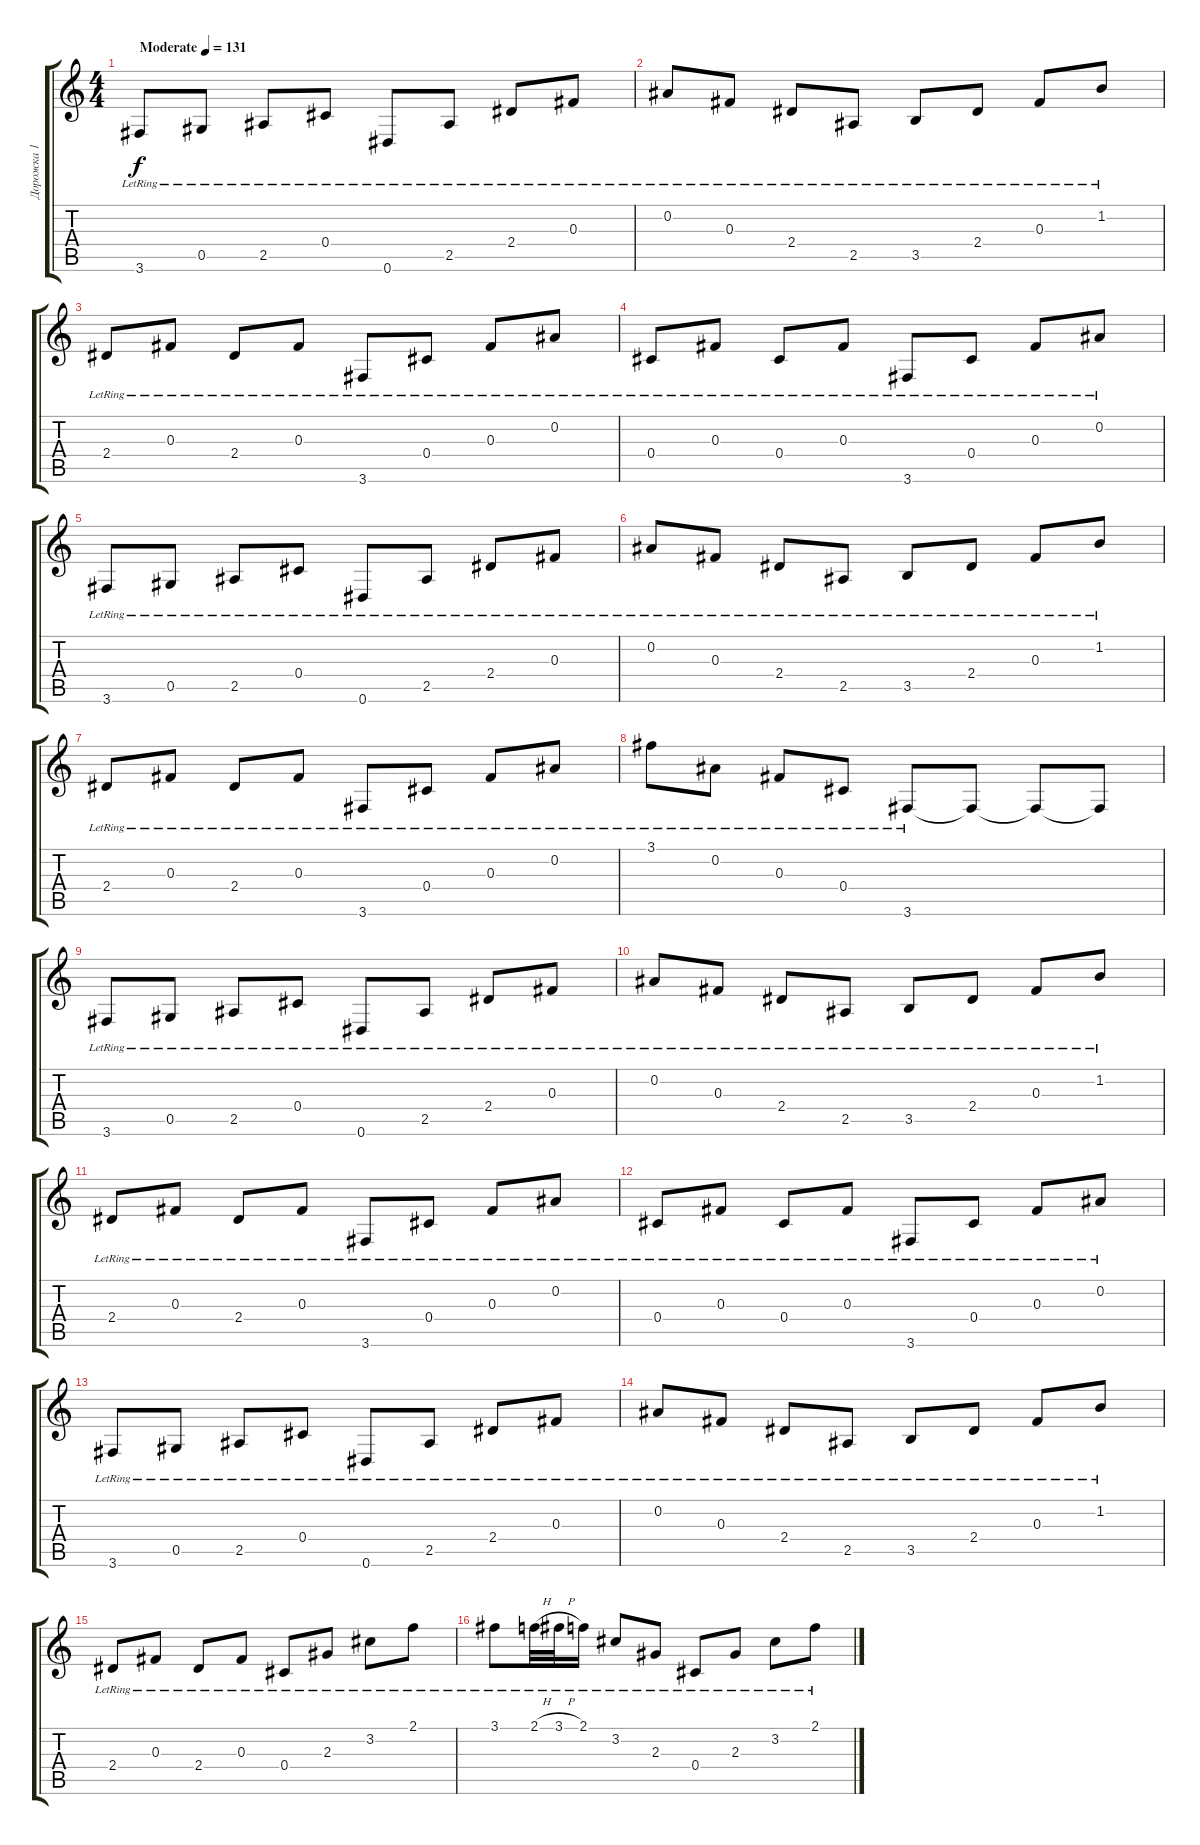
\track ("Дорожка 1" "Дорожка 1") {instrument acousticguitarsteel}
\staff {score tabs}
\tuning (Eb4 Bb3 Gb3 Db3 Ab2 Eb2) {hide}
\ts (4 4)
\tempo (131 "Moderate")
\clef g2
\ks c
3.6{lr}.8{dy f instrument acousticguitarsteel} 0.5{lr}.8 2.5{lr}.8 0.4{lr}.8 0.6{lr}.8 2.5{lr}.8 2.4{lr}.8 0.3{lr}.8 |
0.2{lr}.8 0.3{lr}.8 2.4{lr}.8 2.5{lr}.8 3.5{lr}.8 2.4{lr}.8 0.3{lr}.8 1.2{lr}.8 |
2.4{lr}.8 0.3{lr}.8 2.4{lr}.8 0.3{lr}.8 3.6{lr}.8 0.4{lr}.8 0.3{lr}.8 0.2{lr}.8 |
0.4{lr}.8 0.3{lr}.8 0.4{lr}.8 0.3{lr}.8 3.6{lr}.8 0.4{lr}.8 0.3{lr}.8 0.2{lr}.8 |
3.6{lr}.8 0.5{lr}.8 2.5{lr}.8 0.4{lr}.8 0.6{lr}.8 2.5{lr}.8 2.4{lr}.8 0.3{lr}.8 |
0.2{lr}.8 0.3{lr}.8 2.4{lr}.8 2.5{lr}.8 3.5{lr}.8 2.4{lr}.8 0.3{lr}.8 1.2{lr}.8 |
2.4{lr}.8 0.3{lr}.8 2.4{lr}.8 0.3{lr}.8 3.6{lr}.8 0.4{lr}.8 0.3{lr}.8 0.2{lr}.8 |
3.1{lr}.8 0.2{lr}.8 0.3{lr}.8 0.4{lr}.8 3.6{lr}.8 3.6{t}.8 3.6{t}.8 3.6{t}.8 |
3.6{lr}.8 0.5{lr}.8 2.5{lr}.8 0.4{lr}.8 0.6{lr}.8 2.5{lr}.8 2.4{lr}.8 0.3{lr}.8 |
0.2{lr}.8 0.3{lr}.8 2.4{lr}.8 2.5{lr}.8 3.5{lr}.8 2.4{lr}.8 0.3{lr}.8 1.2{lr}.8 |
2.4{lr}.8 0.3{lr}.8 2.4{lr}.8 0.3{lr}.8 3.6{lr}.8 0.4{lr}.8 0.3{lr}.8 0.2{lr}.8 |
0.4{lr}.8 0.3{lr}.8 0.4{lr}.8 0.3{lr}.8 3.6{lr}.8 0.4{lr}.8 0.3{lr}.8 0.2{lr}.8 |
3.6{lr}.8 0.5{lr}.8 2.5{lr}.8 0.4{lr}.8 0.6{lr}.8 2.5{lr}.8 2.4{lr}.8 0.3{lr}.8 |
0.2{lr}.8 0.3{lr}.8 2.4{lr}.8 2.5{lr}.8 3.5{lr}.8 2.4{lr}.8 0.3{lr}.8 1.2{lr}.8 |
2.4{lr}.8 0.3{lr}.8 2.4{lr}.8 0.3{lr}.8 0.4{lr}.8 2.3{lr}.8 3.2{lr}.8 2.1{lr}.8 |
3.1{lr}.8 2.1{h lr}.32 3.1{h lr}.32 2.1{lr}.16 3.2{lr}.8 2.3{lr}.8 0.4{lr}.8 2.3{lr}.8 3.2{lr}.8 2.1{lr}.8
